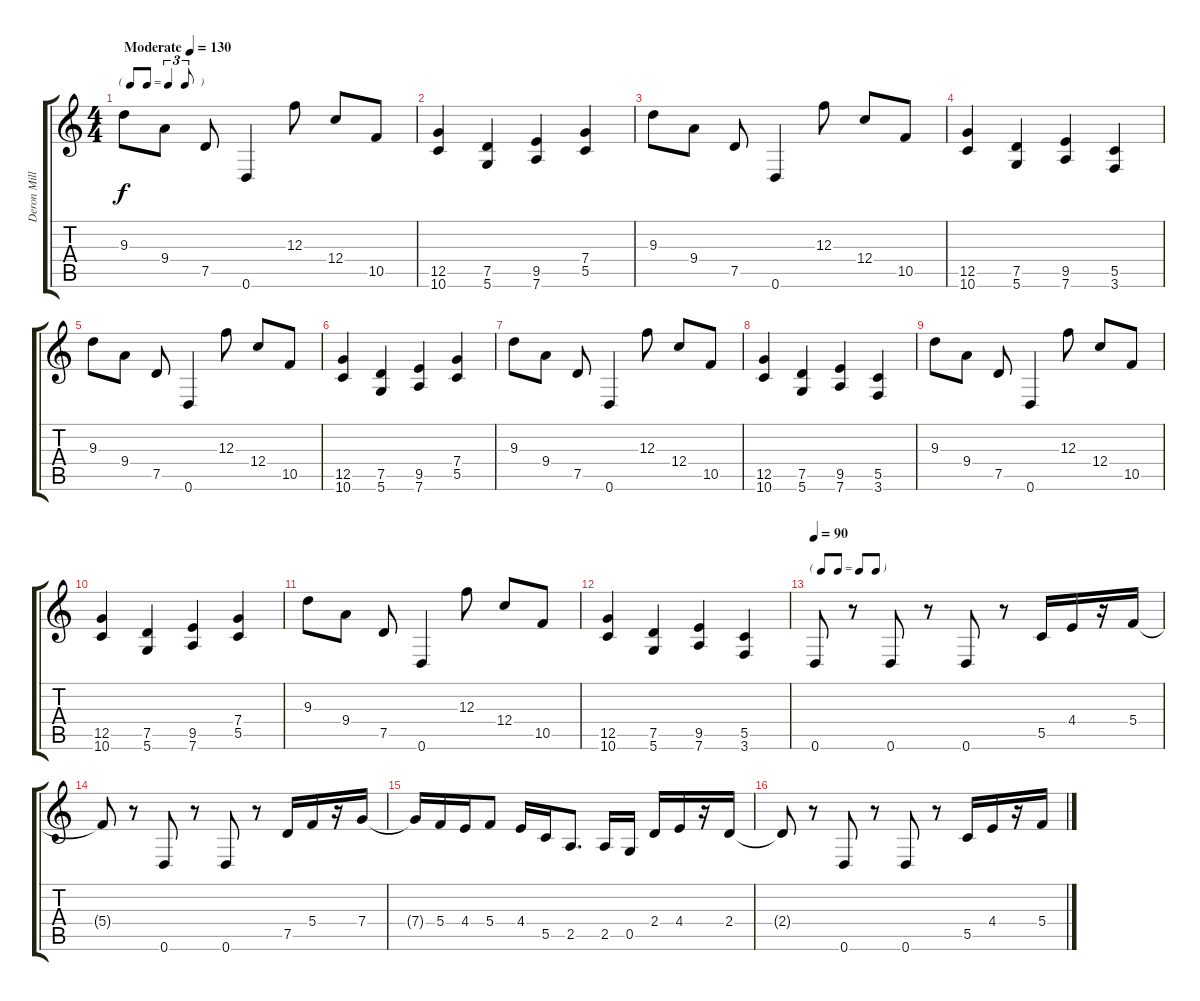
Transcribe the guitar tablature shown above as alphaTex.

\track ("Deron Miller" "Deron Mill") {instrument overdrivenguitar}
\staff {score tabs}
\tuning (D4 A3 F3 C3 G2 D2) {hide}
\ts (4 4)
\tf triplet8th
\tempo (130 "Moderate")
\clef g2
\ks c
9.3.8{dy f instrument overdrivenguitar} 9.4.8 7.5.8 0.6.4 12.3.8 12.4.8 10.5.8 |
(12.5 10.6).4 (7.5 5.6).4 (9.5 7.6).4 (7.4 5.5).4 |
9.3.8 9.4.8 7.5.8 0.6.4 12.3.8 12.4.8 10.5.8 |
(12.5 10.6).4 (7.5 5.6).4 (9.5 7.6).4 (5.5 3.6).4 |
9.3.8 9.4.8 7.5.8 0.6.4 12.3.8 12.4.8 10.5.8 |
(12.5 10.6).4 (7.5 5.6).4 (9.5 7.6).4 (7.4 5.5).4 |
9.3.8 9.4.8 7.5.8 0.6.4 12.3.8 12.4.8 10.5.8 |
(12.5 10.6).4 (7.5 5.6).4 (9.5 7.6).4 (5.5 3.6).4 |
9.3.8 9.4.8 7.5.8 0.6.4 12.3.8 12.4.8 10.5.8 |
(12.5 10.6).4 (7.5 5.6).4 (9.5 7.6).4 (7.4 5.5).4 |
9.3.8 9.4.8 7.5.8 0.6.4 12.3.8 12.4.8 10.5.8 |
(12.5 10.6).4 (7.5 5.6).4 (9.5 7.6).4 (5.5 3.6).4 |
\tf none
\tempo 90
0.6.8 r.8 0.6.8 r.8 0.6.8 r.8 5.5.16 4.4.16 r.16 5.4.16 |
5.4{t}.8 r.8 0.6.8 r.8 0.6.8 r.8 7.5.16 5.4.16 r.16 7.4.16 |
7.4{t}.16 5.4.16 4.4.16 5.4.8 4.4.16 5.5.16 2.5.8{d} 2.5.16 0.5.16 2.4.16 4.4.16 r.16 2.4.16 |
2.4{t}.8 r.8 0.6.8 r.8 0.6.8 r.8 5.5.16 4.4.16 r.16 5.4.16
